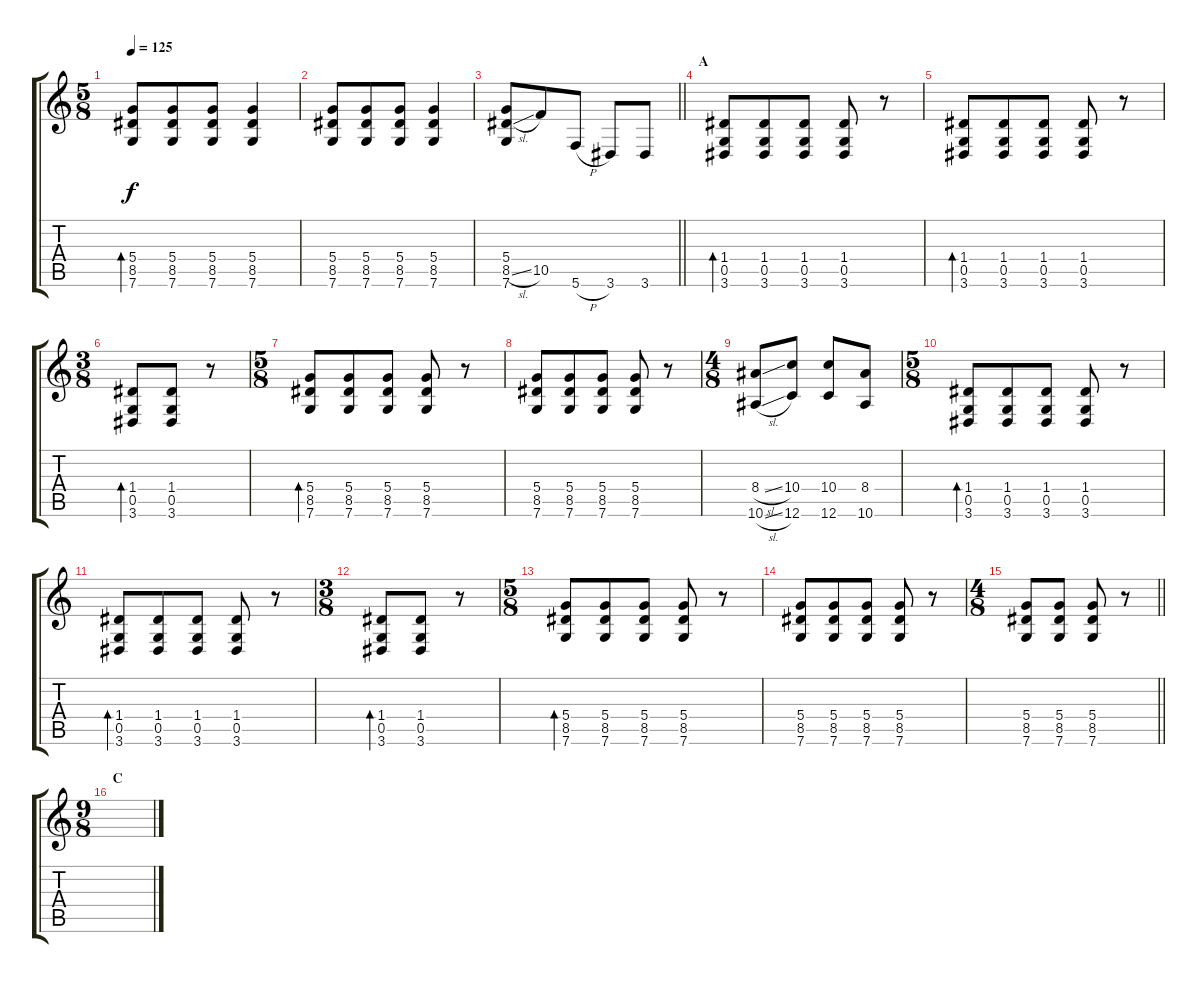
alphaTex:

\track "" {instrument electricguitarmuted}
\staff {score tabs}
\tuning (G4 E4 A3 D3 G2 C2) {hide}
\ts (5 8)
\tempo 125
\clef g2
\ks c
(5.4 8.5 7.6).8{bd 240 dy f} (5.4 8.5 7.6).8 (5.4 8.5 7.6).8 (5.4 8.5 7.6).4 |
(5.4 8.5 7.6).8 (5.4 8.5 7.6).8 (5.4 8.5 7.6).8 (5.4 8.5 7.6).4 |
\barLineRight lightlight
(5.4 8.5{sl} 7.6).8 10.5.8 5.6{h}.8 3.6.8 3.6.8 |
\section ("" "A")
(1.4 0.5 3.6).8{bd 240 instrument electricguitarmuted} (1.4 0.5 3.6).8 (1.4 0.5 3.6).8 (1.4 0.5 3.6).8 r.8 |
(1.4 0.5 3.6).8{bd 240} (1.4 0.5 3.6).8 (1.4 0.5 3.6).8 (1.4 0.5 3.6).8 r.8 |
\ts (3 8)
(1.4 0.5 3.6).8{bd 240} (1.4 0.5 3.6).8 r.8 |
\ts (5 8)
(5.4 8.5 7.6).8{bd 240} (5.4 8.5 7.6).8 (5.4 8.5 7.6).8 (5.4 8.5 7.6).8 r.8 |
(5.4 8.5 7.6).8 (5.4 8.5 7.6).8 (5.4 8.5 7.6).8 (5.4 8.5 7.6).8 r.8 |
\ts (4 8)
(8.4{sl} 10.6{sl}).8 (10.4 12.6).8 (10.4 12.6).8 (8.4 10.6).8 |
\ts (5 8)
(1.4 0.5 3.6).8{bd 240} (1.4 0.5 3.6).8 (1.4 0.5 3.6).8 (1.4 0.5 3.6).8 r.8 |
(1.4 0.5 3.6).8{bd 240} (1.4 0.5 3.6).8 (1.4 0.5 3.6).8 (1.4 0.5 3.6).8 r.8 |
\ts (3 8)
(1.4 0.5 3.6).8{bd 240} (1.4 0.5 3.6).8 r.8 |
\ts (5 8)
(5.4 8.5 7.6).8{bd 240} (5.4 8.5 7.6).8 (5.4 8.5 7.6).8 (5.4 8.5 7.6).8 r.8 |
(5.4 8.5 7.6).8 (5.4 8.5 7.6).8 (5.4 8.5 7.6).8 (5.4 8.5 7.6).8 r.8 |
\ts (4 8)
\barLineRight lightlight
(5.4 8.5 7.6).8 (5.4 8.5 7.6).8 (5.4 8.5 7.6).8 r.8 |
\ts (9 8)
\section ("" "C")
